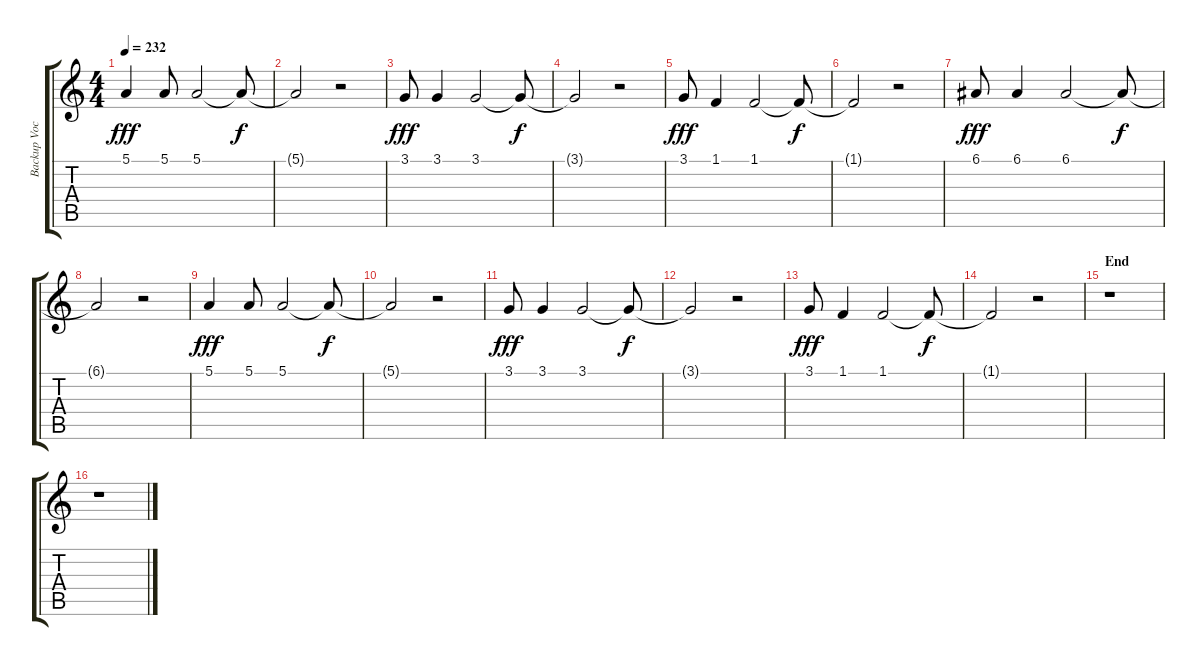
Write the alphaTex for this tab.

\track ("Backup Vocals" "Backup Voc") {instrument flute}
\staff {score tabs}
\tuning (E4 B3 G3 D3 A2 E2) {hide}
\ts (4 4)
\tempo 232
\clef g2
\ks c
5.1.4{dy fff} 5.1.8 5.1.2 5.1{t}.8{dy f} |
5.1{t}.2 r.2 |
3.1.8{dy fff} 3.1.4 3.1.2 3.1{t}.8{dy f} |
3.1{t}.2 r.2 |
3.1.8{dy fff} 1.1.4 1.1.2 1.1{t}.8{dy f} |
1.1{t}.2 r.2 |
6.1.8{dy fff} 6.1.4 6.1.2 6.1{t}.8{dy f} |
6.1{t}.2 r.2 |
5.1.4{dy fff} 5.1.8 5.1.2 5.1{t}.8{dy f} |
5.1{t}.2 r.2 |
3.1.8{dy fff} 3.1.4 3.1.2 3.1{t}.8{dy f} |
3.1{t}.2 r.2 |
3.1.8{dy fff} 1.1.4 1.1.2 1.1{t}.8{dy f} |
1.1{t}.2 r.2 |
\section ("" "End")
r.1 |
r.1
